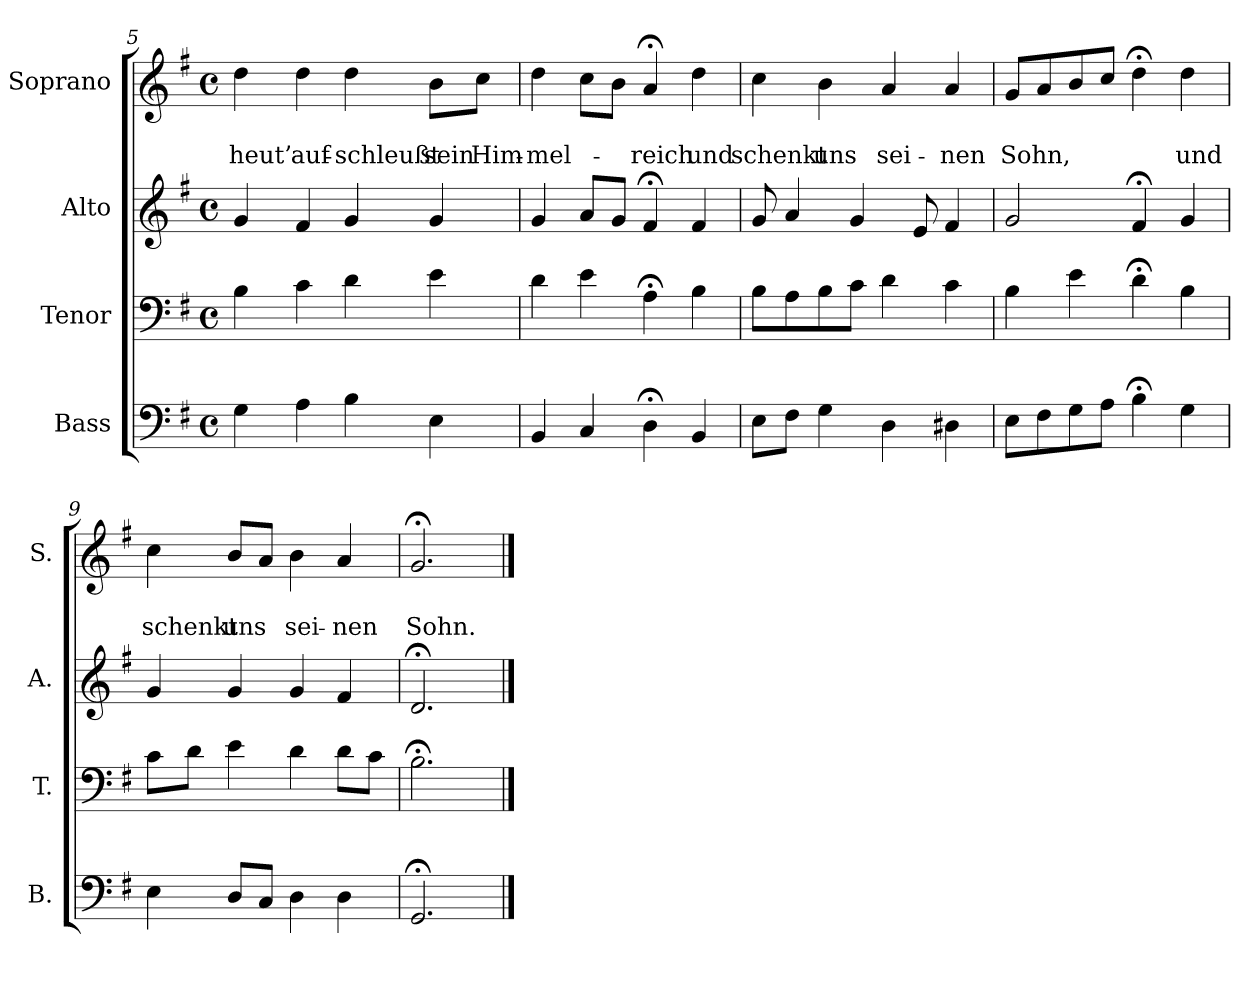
**kern	**kern	**kern	**kern	**text	**text
*part4	*part3	*part2	*part1	*part1	*part1
*staff4	*staff3	*staff2	*staff1	*staff1	*staff1
*I"Bass	*I"Tenor	*I"Alto	*I"Soprano	*	*
*I'B.	*I'T.	*I'A.	*I'S.	*	*
*clefF4	*clefF4	*clefG2	*clefG2	*	*
*k[f#]	*k[f#]	*k[f#]	*k[f#]	*	*
*G:	*G:	*G:	*G:	*	*
*M4/4	*M4/4	*M4/4	*M4/4	*	*
*met(c)	*met(c)	*met(c)	*met(c)	*	*
=5	=5	=5	=5	=5	=5
4G\	4B\	4g/	4dd\	.	heut’
4A\	4c\	4f#/	4dd\	.	auf-
4B\	4d\	4g/	4dd\	.	-schleußt
4E\	4e\	4g/	8b\L	.	sein
.	.	.	8cc\J	.	Him-
=6	=6	=6	=6	=6	=6
4BB/	4d\	4g/	4dd\	.	-mel-
4C/	4e\	8a/L	8cc\L	.	.
.	.	8g/J	8b\J	.	.
4D;<\	4A;<\	4f#;</	4a;</	.	-reich
4BB/	4B\	4f#/	4dd\	.	und
=7	=7	=7	=7	=7	=7
8E\L	8B\L	8g/	4cc\	.	schenkt
8F#\J	8A\	4a/	.	.	.
4G\	8B\	.	4b\	.	uns
.	8c\J	4g/	.	.	.
4D\	4d\	.	4a/	.	sei-
.	.	8e/	.	.	.
4D#X\	4c\	4f#/	4a/	.	-nen
!!LO:PB:g=z
=8	=8	=8	=8	=8	=8
8E\L	4B\	2g/	8g/L	.	Sohn,
8F#\	.	.	8a/	.	.
8G\	4e\	.	8b/	.	.
8A\J	.	.	8cc/J	.	.
4B;<\	4d;<\	4f#;</	4dd;<\	.	.
4G\	4B\	4g/	4dd\	.	und
=9	=9	=9	=9	=9	=9
4E\	8c\L	4g/	4cc\	.	schenkt
.	8d\J	.	.	.	.
8D/L	4e\	4g/	8b/L	.	uns
8C/J	.	.	8a/J	.	.
4D\	4d\	4g/	4b\	.	-sei-
4D\	8d\L	4f#/	4a/	.	-nen
.	8c\J	.	.	.	.
=10	=10	=10	=10	=10	=10
2.GG;</	2.B;<\	2.d;</	2.g;</	.	Sohn.
==	==	==	==	==	==
*-	*-	*-	*-	*-	*-
